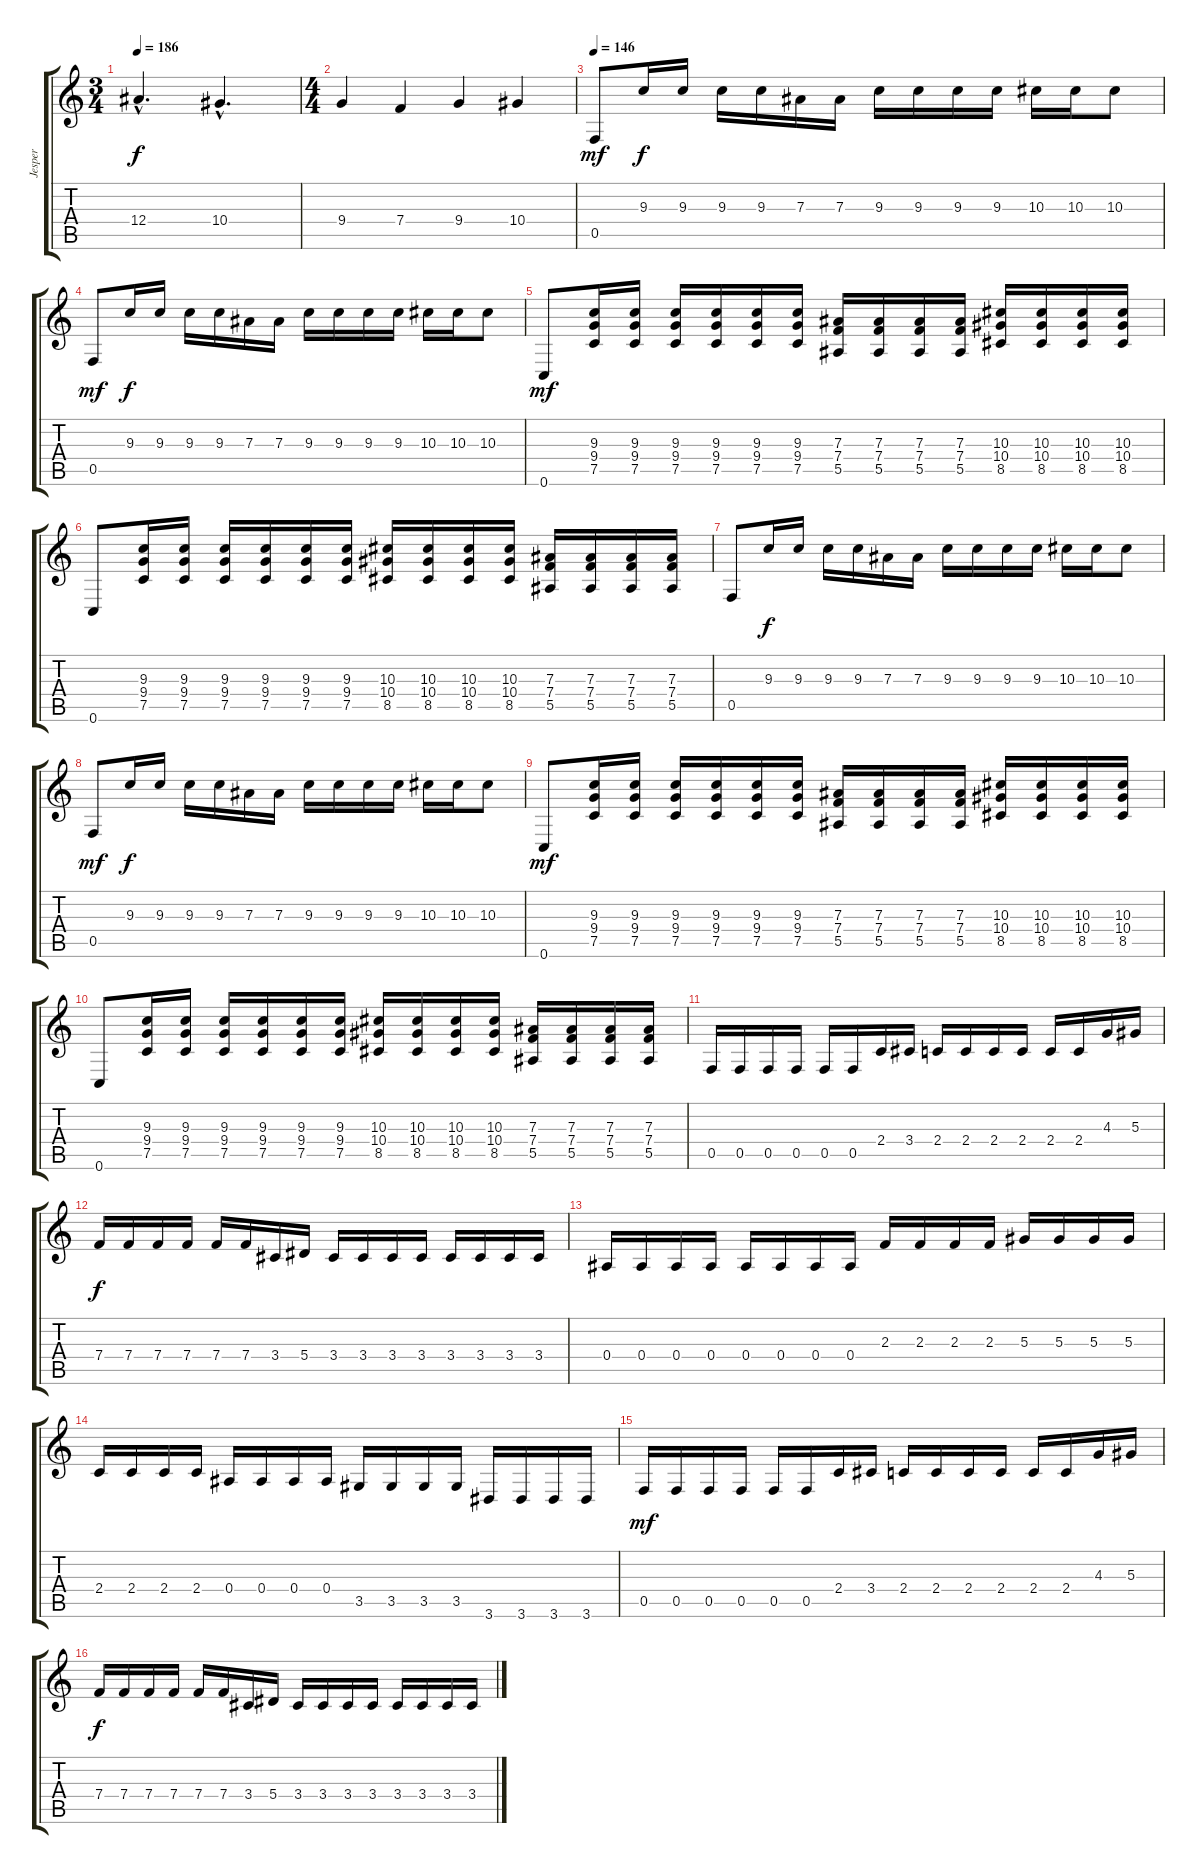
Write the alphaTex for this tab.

\track ("Jesper" "Jesper") {instrument distortionguitar}
\staff {score tabs}
\tuning (C4 G3 Eb3 Bb2 F2 C2) {hide}
\ts (3 4)
\tempo 186
\clef g2
\ks c
12.4{hac}.4{d dy f} 10.4{hac}.4{d} |
\ts (4 4)
9.4.4 7.4.4 9.4.4 10.4.4 |
\tempo 146
0.5.8{dy mf} 9.3.16{dy f} 9.3.16 9.3.16 9.3.16 7.3.16 7.3.16 9.3.16 9.3.16 9.3.16 9.3.16 10.3.16 10.3.16 10.3.8 |
0.5.8{dy mf} 9.3.16{dy f} 9.3.16 9.3.16 9.3.16 7.3.16 7.3.16 9.3.16 9.3.16 9.3.16 9.3.16 10.3.16 10.3.16 10.3.8 |
0.6.8{dy mf} (9.3 9.4 7.5).16 (9.3 9.4 7.5).16 (9.3 9.4 7.5).16 (9.3 9.4 7.5).16 (9.3 9.4 7.5).16 (9.3 9.4 7.5).16 (7.3 7.4 5.5).16 (7.3 7.4 5.5).16 (7.3 7.4 5.5).16 (7.3 7.4 5.5).16 (10.3 10.4 8.5).16 (10.3 10.4 8.5).16 (10.3 10.4 8.5).16 (10.3 10.4 8.5).16 |
0.6.8 (9.3 9.4 7.5).16 (9.3 9.4 7.5).16 (9.3 9.4 7.5).16 (9.3 9.4 7.5).16 (9.3 9.4 7.5).16 (9.3 9.4 7.5).16 (10.3 10.4 8.5).16 (10.3 10.4 8.5).16 (10.3 10.4 8.5).16 (10.3 10.4 8.5).16 (7.3 7.4 5.5).16 (7.3 7.4 5.5).16 (7.3 7.4 5.5).16 (7.3 7.4 5.5).16 |
0.5.8 9.3.16{dy f} 9.3.16 9.3.16 9.3.16 7.3.16 7.3.16 9.3.16 9.3.16 9.3.16 9.3.16 10.3.16 10.3.16 10.3.8 |
0.5.8{dy mf} 9.3.16{dy f} 9.3.16 9.3.16 9.3.16 7.3.16 7.3.16 9.3.16 9.3.16 9.3.16 9.3.16 10.3.16 10.3.16 10.3.8 |
0.6.8{dy mf} (9.3 9.4 7.5).16 (9.3 9.4 7.5).16 (9.3 9.4 7.5).16 (9.3 9.4 7.5).16 (9.3 9.4 7.5).16 (9.3 9.4 7.5).16 (7.3 7.4 5.5).16 (7.3 7.4 5.5).16 (7.3 7.4 5.5).16 (7.3 7.4 5.5).16 (10.3 10.4 8.5).16 (10.3 10.4 8.5).16 (10.3 10.4 8.5).16 (10.3 10.4 8.5).16 |
0.6.8 (9.3 9.4 7.5).16 (9.3 9.4 7.5).16 (9.3 9.4 7.5).16 (9.3 9.4 7.5).16 (9.3 9.4 7.5).16 (9.3 9.4 7.5).16 (10.3 10.4 8.5).16 (10.3 10.4 8.5).16 (10.3 10.4 8.5).16 (10.3 10.4 8.5).16 (7.3 7.4 5.5).16 (7.3 7.4 5.5).16 (7.3 7.4 5.5).16 (7.3 7.4 5.5).16 |
0.5.16 0.5.16 0.5.16 0.5.16 0.5.16 0.5.16 2.4.16 3.4.16 2.4.16 2.4.16 2.4.16 2.4.16 2.4.16 2.4.16 4.3.16 5.3.16 |
7.4.16{dy f} 7.4.16 7.4.16 7.4.16 7.4.16 7.4.16 3.4.16 5.4.16 3.4.16 3.4.16 3.4.16 3.4.16 3.4.16 3.4.16 3.4.16 3.4.16 |
0.4.16 0.4.16 0.4.16 0.4.16 0.4.16 0.4.16 0.4.16 0.4.16 2.3.16 2.3.16 2.3.16 2.3.16 5.3.16 5.3.16 5.3.16 5.3.16 |
2.4.16 2.4.16 2.4.16 2.4.16 0.4.16 0.4.16 0.4.16 0.4.16 3.5.16 3.5.16 3.5.16 3.5.16 3.6.16 3.6.16 3.6.16 3.6.16 |
0.5.16{dy mf} 0.5.16 0.5.16 0.5.16 0.5.16 0.5.16 2.4.16 3.4.16 2.4.16 2.4.16 2.4.16 2.4.16 2.4.16 2.4.16 4.3.16 5.3.16 |
7.4.16{dy f} 7.4.16 7.4.16 7.4.16 7.4.16 7.4.16 3.4.16 5.4.16 3.4.16 3.4.16 3.4.16 3.4.16 3.4.16 3.4.16 3.4.16 3.4.16
